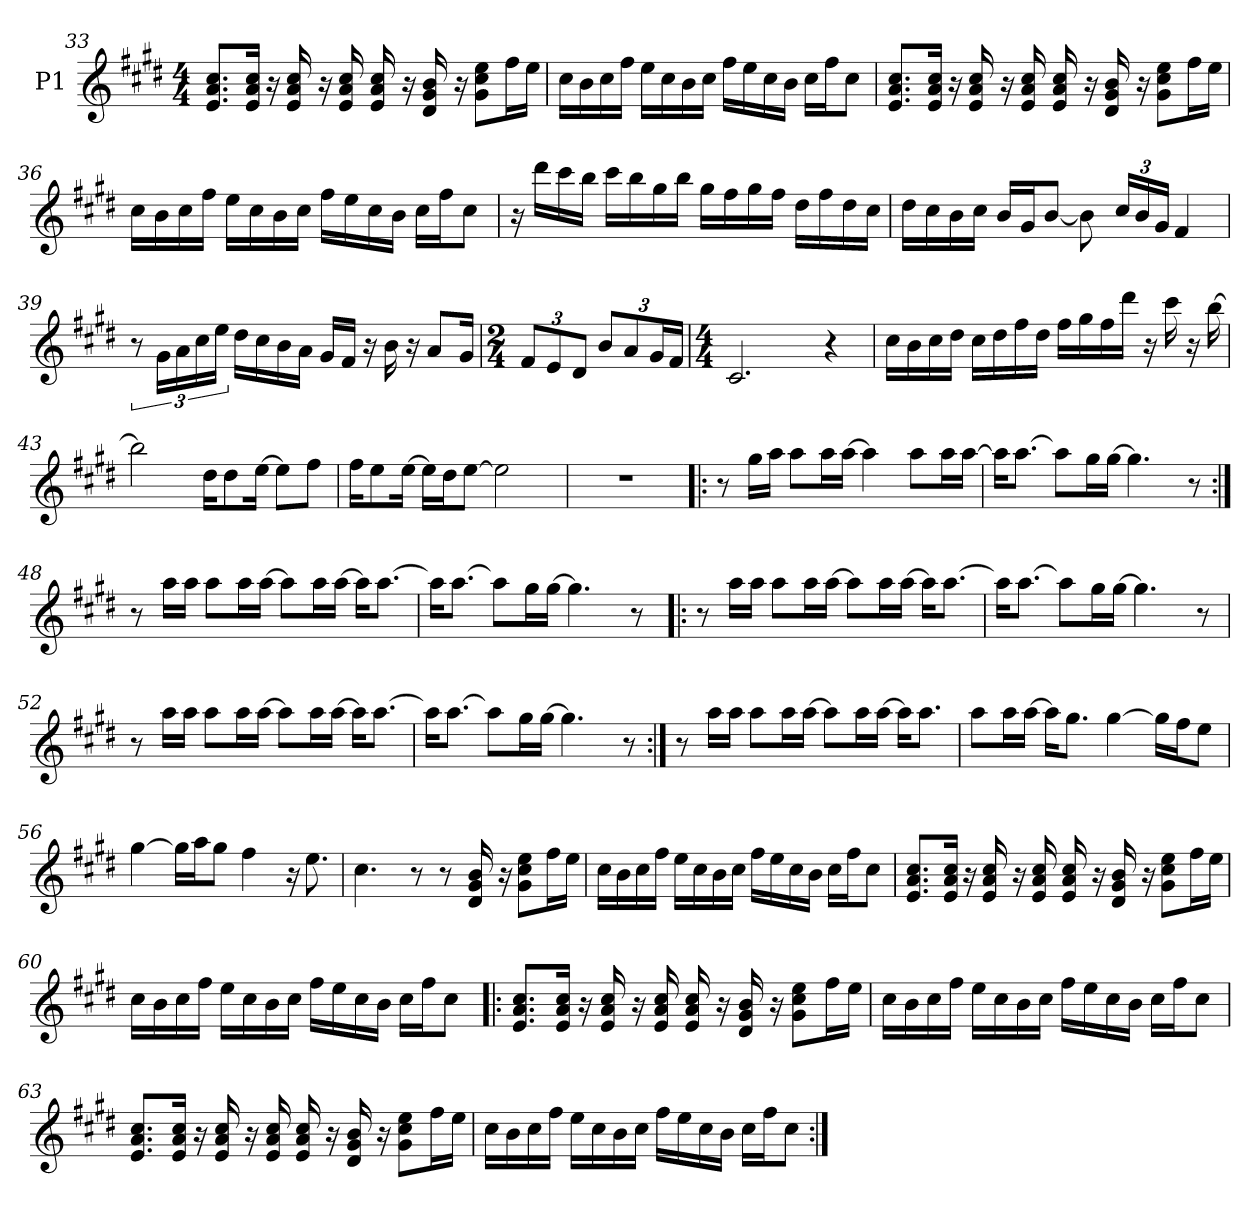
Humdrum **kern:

**kern
*part1
*staff1
*I"P1
!!LO:LB:g=z
*clefG2
*k[f#c#g#d#]
*E:
*M4/4
=33
8.e/ 8.a/ 8.cc#/L
16e/ 16a/ 16cc#/Jk
16r
16e/ 16a/ 16cc#/
16r
16e/ 16a/ 16cc#/
16e/ 16a/ 16cc#/
16r
16d#/ 16g#/ 16b/
16r
8g#\ 8cc#\ 8ee\L
16ff#\L
16ee\JJ
=34
16cc#\LL
16b\
16cc#\
16ff#\JJ
16ee\LL
16cc#\
16b\
16cc#\JJ
16ff#\LL
16ee\
16cc#\
16b\JJ
16cc#\LL
16ff#\J
8cc#\J
=35
8.e/ 8.a/ 8.cc#/L
16e/ 16a/ 16cc#/Jk
16r
16e/ 16a/ 16cc#/
16r
16e/ 16a/ 16cc#/
16e/ 16a/ 16cc#/
16r
16d#/ 16g#/ 16b/
16r
8g#\ 8cc#\ 8ee\L
16ff#\L
16ee\JJ
!!LO:PB:g=z
=36
16cc#\LL
16b\
16cc#\
16ff#\JJ
16ee\LL
16cc#\
16b\
16cc#\JJ
16ff#\LL
16ee\
16cc#\
16b\JJ
16cc#\LL
16ff#\J
8cc#\J
=37
16r
16ddd#\LL
16ccc#\
16bb\JJ
16ccc#\LL
16bb\
16gg#\
16bb\JJ
16gg#\LL
16ff#\
16gg#\
16ff#\JJ
16dd#\LL
16ff#\
16dd#\
16cc#\JJ
=38
16dd#\LL
16cc#\
16b\
16cc#\JJ
16b/LL
16g#/J
[<8b/J
8b\]
*Xbrackettup
24cc#/LL
24b/
24g#/JJ
4f#/
!!LO:LB:g=z
=39
*brackettup
12r
24g#\LL
24a\
24cc#\
24ee\JJ
16dd#\LL
16cc#\
16b\
16a\JJ
16g#/LL
16f#/JJ
16r
16b\
16r
8a/L
16g#/Jk
=40
*M2/4
*Xbrackettup
12f#/L
12e/
12d#/J
12b/L
12a/
24g#/L
24f#/JJ
=41
*M4/4
2.c#/
4r
!!LO:LB:g=z
=42
16cc#\LL
16b\
16cc#\
16dd#\JJ
16cc#\LL
16dd#\
16ff#\
16dd#\JJ
16ff#\LL
16gg#\
16ff#\
16ddd#\JJ
16r
16ccc#\
16r
[>16bb\
=43
2bb\]
16dd#\KL
8dd#\
[>16ee\Jk
8ee\L]
8ff#\J
=44
16ff#\KL
8ee\
[>16ee\Jk
16ee\LL]
16dd#\J
[>8ee\J
2ee\]
=45
1r
!!LO:LB:g=z
=46!|:
8r
16gg#\LL
16aa\JJ
8aa\L
16aa\L
[>16aa\JJ
4aa\]
8aa\L
16aa\L
[>16aa\JJ
=47
16aa\KL]
[>8.aa\J
8aa\L]
16gg#\L
[>16gg#\JJ
4.gg#\]
8r
=48:|!
8r
16aa\LL
16aa\JJ
8aa\L
16aa\L
[>16aa\JJ
8aa\L]
16aa\L
[>16aa\JJ
16aa\KL]
[>8.aa\J
!!LO:LB:g=z
=49
16aa\KL]
[>8.aa\J
8aa\L]
16gg#\L
[>16gg#\JJ
4.gg#\]
8r
=50!|:
8r
16aa\LL
16aa\JJ
8aa\L
16aa\L
[>16aa\JJ
8aa\L]
16aa\L
[>16aa\JJ
16aa\KL]
[>8.aa\J
=51
16aa\KL]
[>8.aa\J
8aa\L]
16gg#\L
[>16gg#\JJ
4.gg#\]
8r
!!LO:LB:g=z
=52
8r
16aa\LL
16aa\JJ
8aa\L
16aa\L
[>16aa\JJ
8aa\L]
16aa\L
[>16aa\JJ
16aa\KL]
[>8.aa\J
=53
16aa\KL]
[>8.aa\J
8aa\L]
16gg#\L
[>16gg#\JJ
4.gg#\]
8r
=54:|!
8r
16aa\LL
16aa\JJ
8aa\L
16aa\L
[>16aa\JJ
8aa\L]
16aa\L
[>16aa\JJ
16aa\KL]
8.aa\J
!!LO:LB:g=z
=55
8aa\L
16aa\L
[>16aa\JJ
16aa\KL]
8.gg#\J
[>4gg#\
16gg#\LL]
16ff#\J
8ee\J
=56
[>4gg#\
16gg#\LL]
16aa\J
8gg#\J
4ff#\
16r
8.ee\
=57
4.cc#\
8r
8r
16d#/ 16g#/ 16b/
16r
8g#\ 8cc#\ 8ee\L
16ff#\L
16ee\JJ
=58
16cc#\LL
16b\
16cc#\
16ff#\JJ
16ee\LL
16cc#\
16b\
16cc#\JJ
16ff#\LL
16ee\
16cc#\
16b\JJ
16cc#\LL
16ff#\J
8cc#\J
!!LO:LB:g=z
=59
8.e/ 8.a/ 8.cc#/L
16e/ 16a/ 16cc#/Jk
16r
16e/ 16a/ 16cc#/
16r
16e/ 16a/ 16cc#/
16e/ 16a/ 16cc#/
16r
16d#/ 16g#/ 16b/
16r
8g#\ 8cc#\ 8ee\L
16ff#\L
16ee\JJ
=60
16cc#\LL
16b\
16cc#\
16ff#\JJ
16ee\LL
16cc#\
16b\
16cc#\JJ
16ff#\LL
16ee\
16cc#\
16b\JJ
16cc#\LL
16ff#\J
8cc#\J
=61!|:
8.e/ 8.a/ 8.cc#/L
16e/ 16a/ 16cc#/Jk
16r
16e/ 16a/ 16cc#/
16r
16e/ 16a/ 16cc#/
16e/ 16a/ 16cc#/
16r
16d#/ 16g#/ 16b/
16r
8g#\ 8cc#\ 8ee\L
16ff#\L
16ee\JJ
!!LO:LB:g=z
=62
16cc#\LL
16b\
16cc#\
16ff#\JJ
16ee\LL
16cc#\
16b\
16cc#\JJ
16ff#\LL
16ee\
16cc#\
16b\JJ
16cc#\LL
16ff#\J
8cc#\J
=63
8.e/ 8.a/ 8.cc#/L
16e/ 16a/ 16cc#/Jk
16r
16e/ 16a/ 16cc#/
16r
16e/ 16a/ 16cc#/
16e/ 16a/ 16cc#/
16r
16d#/ 16g#/ 16b/
16r
8g#\ 8cc#\ 8ee\L
16ff#\L
16ee\JJ
=64
16cc#\LL
16b\
16cc#\
16ff#\JJ
16ee\LL
16cc#\
16b\
16cc#\JJ
16ff#\LL
16ee\
16cc#\
16b\JJ
16cc#\LL
16ff#\J
8cc#\J
=:|!
*-
